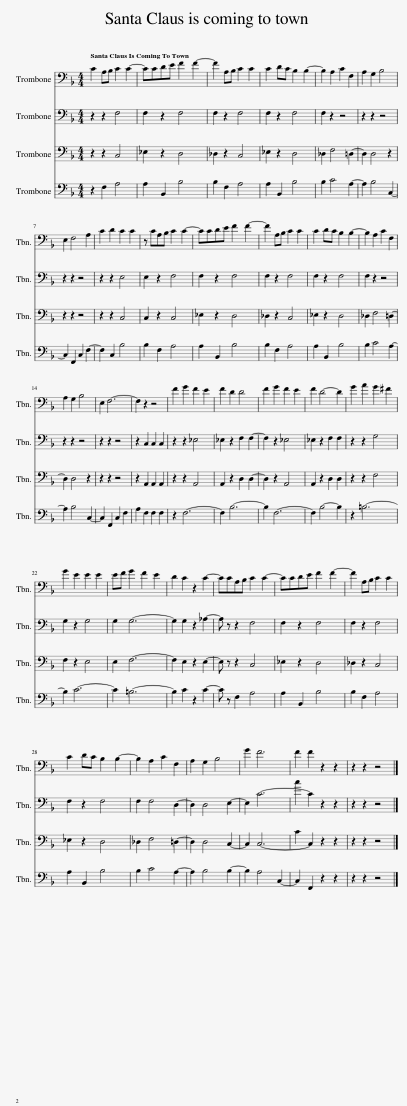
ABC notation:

X:1
%%score 1 2 3 4
L:1/8
M:4/4
I:linebreak $
K:F
V:1 bass
V:2 bass
V:3 bass
V:4 bass
V:1
 C2 A,B, C2 C2- | CCDE F2 F2- | F2 A,B, C2 C2 | C2 DC B,2 B,2- | B,2 A,2 C2 F,2 | %5
 A,2 G,2 B,4 |$ E,2 F,4 A,2 | C2 D2 C2 C2 | z CA,B, C2 C2- | CCDE F2 F2- | %10
 F2 A,B, C2 C2 | C2 DC B,2 B,2- | B,2 A,2 C2 F,2 |$ A,2 G,2 B,4 | E,2 F,6- | %15
 F,2 z2 z4 | F2 G2 F2 E2 | F2 D2 D4 | F2 G2 F2 E2 | F2 D4- D2 | %20
 G2 A2 G2 ^F2 |$ G2 E2 E2 E2 | EF G2 F2 E2 | D2 C2 z2 C2- | CCA,B, C2 C2- | %25
 CCDE F2 F2- | F2 A,B, C2 C2 |$ C2 DC B,2 B,2- | B,2 A,2 C2 F,2 | A,2 G,2 B,4 | %30
 G2 F6 | F2 F2 z2 z2 | z2 z2 z4 |] %33
V:2
 z2 z2 F,4 | F,2 z2 F,4 | F,2 z2 F,4 | F,2 z2 F,4 | F,2 z2 z4 | %5
 z2 z2 z4 |$ z2 z2 z4 | z2 z2 E,4 | E,2 z2 F,4 | F,2 z2 F,4 | %10
 F,2 z2 F,4 | F,2 z2 F,4 | F,2 z2 z4 |$ z2 z2 z4 | z2 z2 z4 | %15
 z2 C,2 C,2 C,2 | z2 z2 _E,4 | _E,2 z2 F,2 F,2- | F,2 z2 _E,4 | _E,2 z2 F,2 F,2 | %20
 z2 z2 G,4 |$ G,2 z2 G,4 | G,2 G,6- | G,2 G,2 z2 _A,2- | A, z z2 F,4 | %25
 F,2 z2 F,4 | F,2 z2 F,4 |$ F,2 z2 F,4 | F,2 F,4 D,2- | D,2 D,4 E,2- | %30
 E,2 C6- | c2 C2 z2 z2 | z2 z2 z4 |] %33
V:3
 z2 z2 C,4 | _E,2 z2 D,4 | _D,2 z2 C,4 | _E,2 z2 D,4 | _D,2 F,4 =D,2- | %5
 D,2 D,4 z2 |$ z2 z2 z4 | z2 z2 C,4 | C,2 z2 C,4 | _E,2 z2 D,4 | %10
 _D,2 z2 C,4 | _E,2 z2 D,4 | _D,2 F,4 =D,2- |$ D,2 D,4 z2 | z2 z2 z4 | %15
 z2 A,,2 A,,2 A,,2 | z2 z2 A,,4 | A,,2 z2 D,2 D,2- | D,2 z2 A,,4 | A,,2 z2 D,2 D,2 | %20
 z2 z2 F,4 |$ F,2 z2 E,4 | E,2 F,6- | F,2 E,2 z2 E,2- | E, z z2 C,4 | %25
 _E,2 z2 D,4 | _D,2 z2 C,4 |$ _E,2 z2 D,4 | _D,2 F,4 =D,2- | D,2 D,4 C,2- | %30
 C,2 C,6- | C2 C,2 z2 z2 | z2 z2 z4 |] %33
V:4
 z2 F,2 A,4 | A,2 B,,2 B,4 | B,2 F,2 A,4 | A,2 B,,2 B,4 | B,2 C4 A,2- | %5
 A,2 B,4 C,2- |$ C,2 F,,2 C,2 F,2- | F,2 C,2 B,4 | B,2 F,2 A,4 | A,2 B,,2 B,4 | %10
 B,2 F,2 A,4 | A,2 B,,2 B,4 | B,2 C4 A,2- |$ A,2 B,4 C,2- | C,2 F,,2 C,2 F,2 | %15
 A,2 F,2 F,2 F,2 | z2 F,6- | F,2 B,6- | B,2 F,6- | F,2 B,4- B,2 | %20
 z2 =B,6- |$ B,2 C6- | C2 =B,6- | B,2 C2 z2 C2- | C z F,2 A,4 | %25
 A,2 B,,2 B,4 | B,2 F,2 A,4 |$ A,2 B,,2 B,4 | B,2 C4 A,2- | A,2 B,4 B,2- | %30
 B,2 A,4 C,2- | C,2 F,,2 z2 z2 | z2 z2 z4 |] %33
